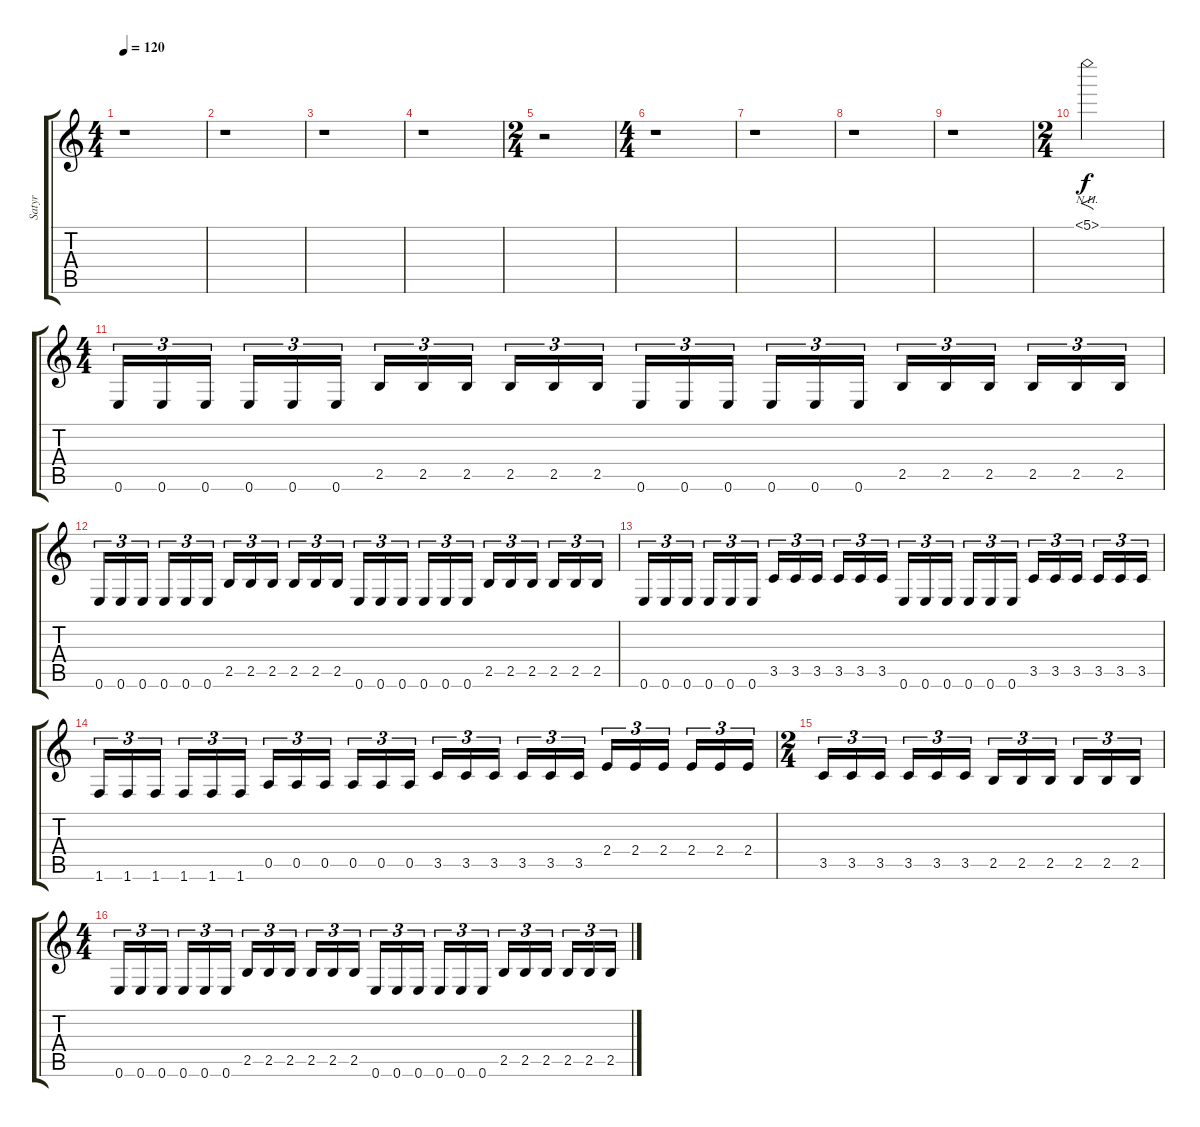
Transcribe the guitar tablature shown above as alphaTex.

\track ("Satyr" "Satyr") {instrument overdrivenguitar}
\staff {score tabs}
\tuning (E4 B3 G3 D3 A2 E2) {hide}
\ts (4 4)
\tempo 120
\clef g2
\ks c
r.1{dy f} |
r.1 |
r.1 |
r.1 |
\ts (2 4)
r.2 |
\ts (4 4)
r.1 |
r.1 |
r.1 |
r.1 |
\ts (2 4)
5.1{nh}.2{f} |
\ts (4 4)
0.6.16{tu (3 2)} 0.6.16{tu (3 2)} 0.6.16{tu (3 2)} 0.6.16{tu (3 2)} 0.6.16{tu (3 2)} 0.6.16{tu (3 2)} 2.5.16{tu (3 2)} 2.5.16{tu (3 2)} 2.5.16{tu (3 2)} 2.5.16{tu (3 2)} 2.5.16{tu (3 2)} 2.5.16{tu (3 2)} 0.6.16{tu (3 2)} 0.6.16{tu (3 2)} 0.6.16{tu (3 2)} 0.6.16{tu (3 2)} 0.6.16{tu (3 2)} 0.6.16{tu (3 2)} 2.5.16{tu (3 2)} 2.5.16{tu (3 2)} 2.5.16{tu (3 2)} 2.5.16{tu (3 2)} 2.5.16{tu (3 2)} 2.5.16{tu (3 2)} |
0.6.16{tu (3 2)} 0.6.16{tu (3 2)} 0.6.16{tu (3 2)} 0.6.16{tu (3 2)} 0.6.16{tu (3 2)} 0.6.16{tu (3 2)} 2.5.16{tu (3 2)} 2.5.16{tu (3 2)} 2.5.16{tu (3 2)} 2.5.16{tu (3 2)} 2.5.16{tu (3 2)} 2.5.16{tu (3 2)} 0.6.16{tu (3 2)} 0.6.16{tu (3 2)} 0.6.16{tu (3 2)} 0.6.16{tu (3 2)} 0.6.16{tu (3 2)} 0.6.16{tu (3 2)} 2.5.16{tu (3 2)} 2.5.16{tu (3 2)} 2.5.16{tu (3 2)} 2.5.16{tu (3 2)} 2.5.16{tu (3 2)} 2.5.16{tu (3 2)} |
0.6.16{tu (3 2)} 0.6.16{tu (3 2)} 0.6.16{tu (3 2)} 0.6.16{tu (3 2)} 0.6.16{tu (3 2)} 0.6.16{tu (3 2)} 3.5.16{tu (3 2)} 3.5.16{tu (3 2)} 3.5.16{tu (3 2)} 3.5.16{tu (3 2)} 3.5.16{tu (3 2)} 3.5.16{tu (3 2)} 0.6.16{tu (3 2)} 0.6.16{tu (3 2)} 0.6.16{tu (3 2)} 0.6.16{tu (3 2)} 0.6.16{tu (3 2)} 0.6.16{tu (3 2)} 3.5.16{tu (3 2)} 3.5.16{tu (3 2)} 3.5.16{tu (3 2)} 3.5.16{tu (3 2)} 3.5.16{tu (3 2)} 3.5.16{tu (3 2)} |
1.6.16{tu (3 2)} 1.6.16{tu (3 2)} 1.6.16{tu (3 2)} 1.6.16{tu (3 2)} 1.6.16{tu (3 2)} 1.6.16{tu (3 2)} 0.5.16{tu (3 2)} 0.5.16{tu (3 2)} 0.5.16{tu (3 2)} 0.5.16{tu (3 2)} 0.5.16{tu (3 2)} 0.5.16{tu (3 2)} 3.5.16{tu (3 2)} 3.5.16{tu (3 2)} 3.5.16{tu (3 2)} 3.5.16{tu (3 2)} 3.5.16{tu (3 2)} 3.5.16{tu (3 2)} 2.4.16{tu (3 2)} 2.4.16{tu (3 2)} 2.4.16{tu (3 2)} 2.4.16{tu (3 2)} 2.4.16{tu (3 2)} 2.4.16{tu (3 2)} |
\ts (2 4)
3.5.16{tu (3 2)} 3.5.16{tu (3 2)} 3.5.16{tu (3 2)} 3.5.16{tu (3 2)} 3.5.16{tu (3 2)} 3.5.16{tu (3 2)} 2.5.16{tu (3 2)} 2.5.16{tu (3 2)} 2.5.16{tu (3 2)} 2.5.16{tu (3 2)} 2.5.16{tu (3 2)} 2.5.16{tu (3 2)} |
\ts (4 4)
0.6.16{tu (3 2)} 0.6.16{tu (3 2)} 0.6.16{tu (3 2)} 0.6.16{tu (3 2)} 0.6.16{tu (3 2)} 0.6.16{tu (3 2)} 2.5.16{tu (3 2)} 2.5.16{tu (3 2)} 2.5.16{tu (3 2)} 2.5.16{tu (3 2)} 2.5.16{tu (3 2)} 2.5.16{tu (3 2)} 0.6.16{tu (3 2)} 0.6.16{tu (3 2)} 0.6.16{tu (3 2)} 0.6.16{tu (3 2)} 0.6.16{tu (3 2)} 0.6.16{tu (3 2)} 2.5.16{tu (3 2)} 2.5.16{tu (3 2)} 2.5.16{tu (3 2)} 2.5.16{tu (3 2)} 2.5.16{tu (3 2)} 2.5.16{tu (3 2)}
